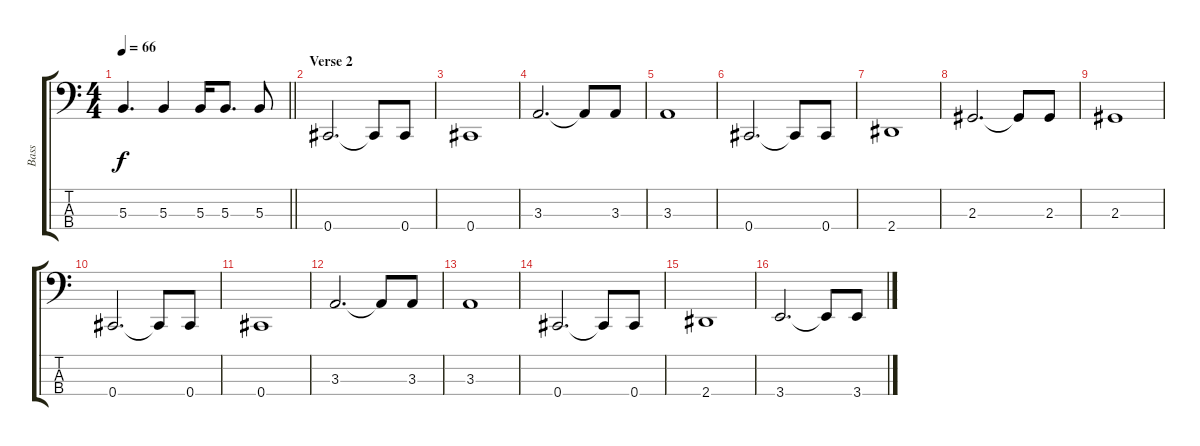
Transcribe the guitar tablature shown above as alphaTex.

\track ("Bass" "Bass") {instrument electricbasspick}
\staff {score tabs}
\tuning (E2 B1 Gb1 Db1) {hide}
\ts (4 4)
\tempo 66
\clef f4
\barLineRight lightlight
\ks c
5.3.4{d dy f} 5.3.4 5.3.16 5.3.8{d} 5.3.8 |
\section ("" "Verse 2")
0.4.2{d} 0.4{t}.8 0.4.8 |
0.4.1 |
3.3.2{d} 3.3{t}.8 3.3.8 |
3.3.1 |
0.4.2{d} 0.4{t}.8 0.4.8 |
2.4.1 |
2.3.2{d} 2.3{t}.8 2.3.8 |
2.3.1 |
0.4.2{d} 0.4{t}.8 0.4.8 |
0.4.1 |
3.3.2{d} 3.3{t}.8 3.3.8 |
3.3.1 |
0.4.2{d} 0.4{t}.8 0.4.8 |
2.4.1 |
3.4.2{d} 3.4{t}.8 3.4.8
